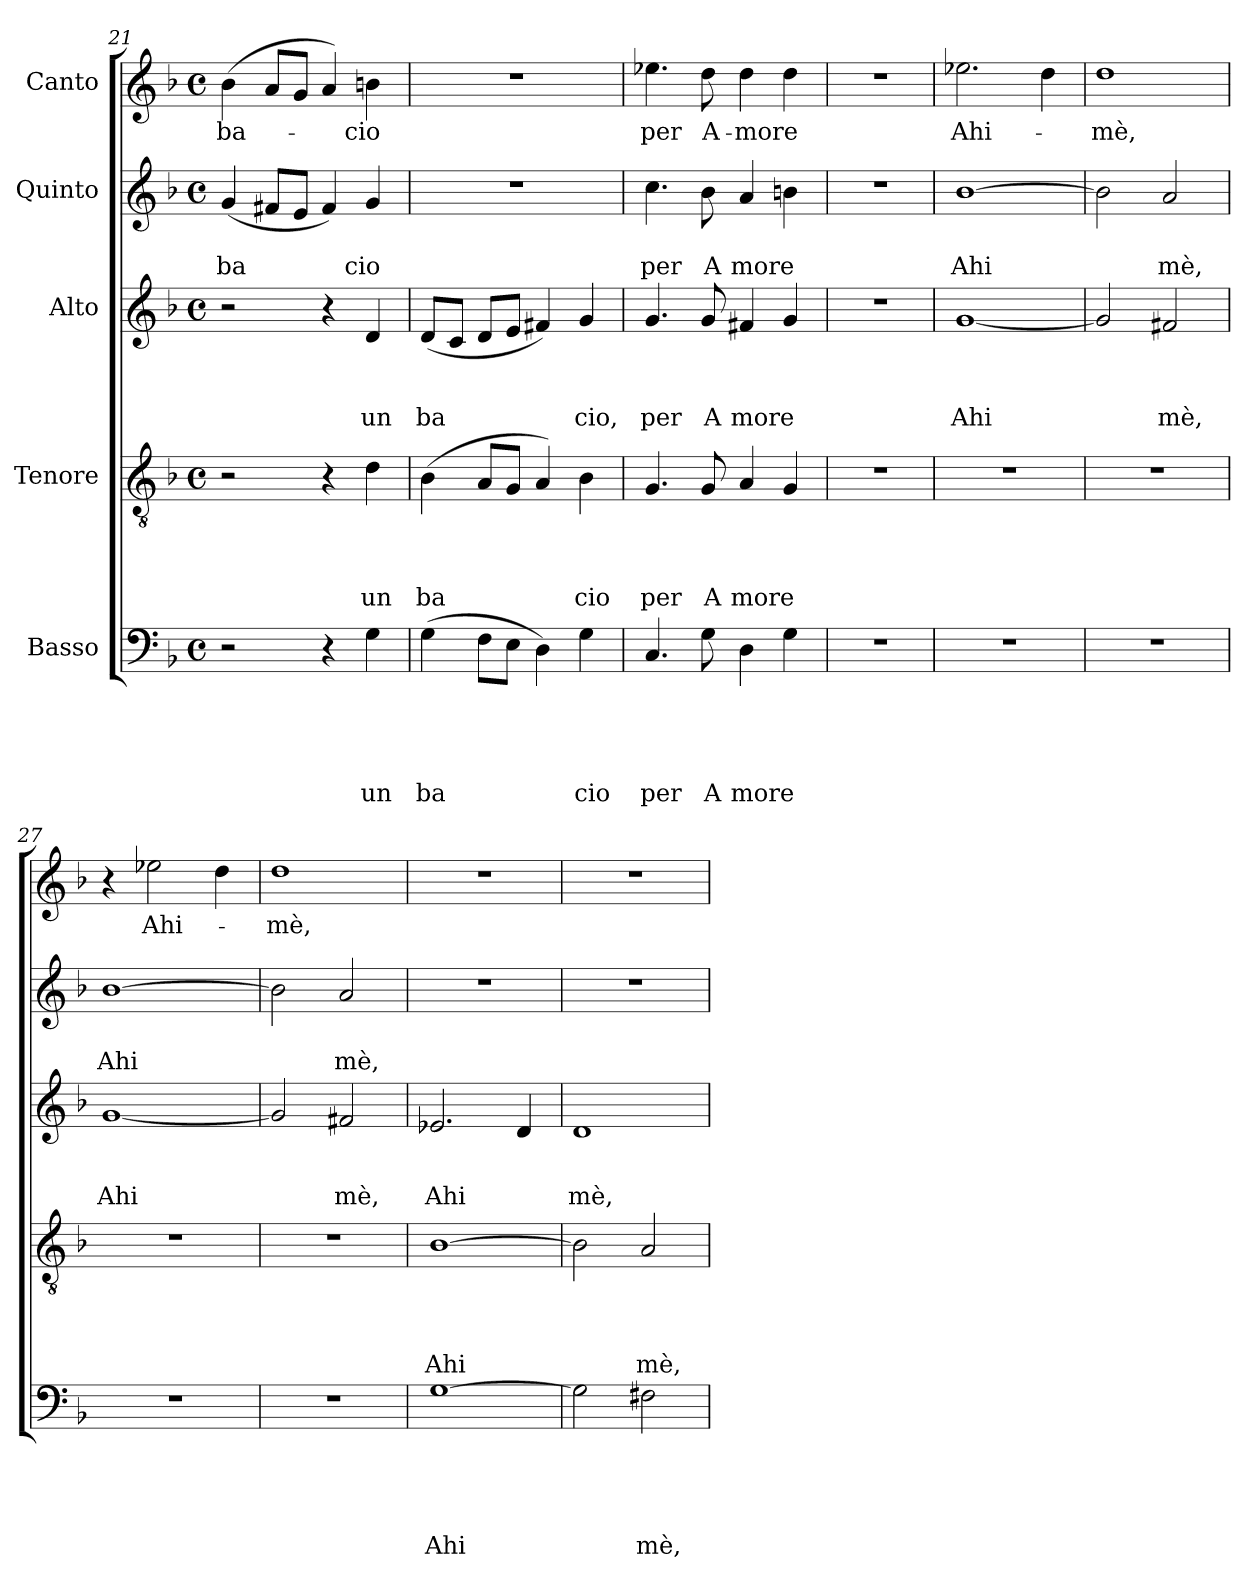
**kern	**text	**text	**text	**text	**text	**kern	**text	**text	**text	**text	**kern	**text	**text	**text	**kern	**text	**text	**kern	**text
*part5	*part5	*part5	*part5	*part5	*part5	*part4	*part4	*part4	*part4	*part4	*part3	*part3	*part3	*part3	*part2	*part2	*part2	*part1	*part1
*staff5	*staff5	*staff5	*staff5	*staff5	*staff5	*staff4	*staff4	*staff4	*staff4	*staff4	*staff3	*staff3	*staff3	*staff3	*staff2	*staff2	*staff2	*staff1	*staff1
*I"Basso	*	*	*	*	*	*I"Tenore	*	*	*	*	*I"Alto	*	*	*	*I"Quinto	*	*	*I"Canto	*
!!LO:PB:g=z
*clefF4	*	*	*	*	*	*clefGv2	*	*	*	*	*clefG2	*	*	*	*clefG2	*	*	*clefG2	*
*k[b-]	*	*	*	*	*	*k[b-]	*	*	*	*	*k[b-]	*	*	*	*k[b-]	*	*	*k[b-]	*
*F:	*	*	*	*	*	*F:	*	*	*	*	*F:	*	*	*	*F:	*	*	*F:	*
*M4/4	*	*	*	*	*	*M4/4	*	*	*	*	*M4/4	*	*	*	*M4/4	*	*	*M4/4	*
*met(c)	*	*	*	*	*	*met(c)	*	*	*	*	*met(c)	*	*	*	*met(c)	*	*	*met(c)	*
=21	=21	=21	=21	=21	=21	=21	=21	=21	=21	=21	=21	=21	=21	=21	=21	=21	=21	=21	=21
!	!	!	!	!	!	!	!	!	!	!	!	!	!	!	!	!	!LO:LY:b	!	!LO:LY:b
2r	.	.	.	.	.	2r	.	.	.	.	2r	.	.	.	(<4g/	.	ba	(>4b-\	ba-
.	.	.	.	.	.	.	.	.	.	.	.	.	.	.	8f#X/L	.	.	8a/L	.
.	.	.	.	.	.	.	.	.	.	.	.	.	.	.	8e/J	.	.	8g/J	.
4r	.	.	.	.	.	4r	.	.	.	.	4r	.	.	.	4f#/)	.	.	4a/)	.
!	!	!	!	!	!LO:LY:b	!	!	!	!	!LO:LY:b	!	!	!	!LO:LY:b	!	!	!LO:LY:b	!	!LO:LY:b
4G\	.	.	.	.	un	4d\	.	.	.	un	4d/	.	.	un	4g/	.	cio	4bn\	-cio
=22	=22	=22	=22	=22	=22	=22	=22	=22	=22	=22	=22	=22	=22	=22	=22	=22	=22	=22	=22
!	!	!	!	!	!LO:LY:b	!	!	!	!	!LO:LY:b	!	!	!	!LO:LY:b	!	!	!	!	!
(>4G\	.	.	.	.	ba	(>4B-\	.	.	.	ba	(<8d/L	.	.	ba	1r	.	.	1r	.
.	.	.	.	.	.	.	.	.	.	.	8c/J	.	.	.	.	.	.	.	.
8F\L	.	.	.	.	.	8A/L	.	.	.	.	8d/L	.	.	.	.	.	.	.	.
8E\J	.	.	.	.	.	8G/J	.	.	.	.	8e/J	.	.	.	.	.	.	.	.
4D\)	.	.	.	.	.	4A/)	.	.	.	.	4f#X/)	.	.	.	.	.	.	.	.
!	!	!	!	!	!LO:LY:b	!	!	!	!	!LO:LY:b	!	!	!	!LO:LY:b	!	!	!	!	!
4G\	.	.	.	.	cio	4B-\	.	.	.	cio	4g/	.	.	cio,	.	.	.	.	.
=23	=23	=23	=23	=23	=23	=23	=23	=23	=23	=23	=23	=23	=23	=23	=23	=23	=23	=23	=23
!	!	!	!	!	!LO:LY:b	!	!	!	!	!LO:LY:b	!	!	!	!LO:LY:b	!	!	!LO:LY:b	!	!LO:LY:b
4.C/	.	.	.	.	per	4.G/	.	.	.	per	4.g/	.	.	per	4.cc\	.	per	4.ee-X\	per
!	!	!	!	!	!LO:LY:b	!	!	!	!	!LO:LY:b	!	!	!	!LO:LY:b	!	!	!LO:LY:b	!	!LO:LY:b
8G\	.	.	.	.	A	8G/	.	.	.	A	8g/	.	.	A	8b-\	.	A	8dd\	A-
!	!	!	!	!	!LO:LY:b	!	!	!	!	!LO:LY:b	!	!	!	!LO:LY:b	!	!	!LO:LY:b	!	!LO:LY:b
4D\	.	.	.	.	more	4A/	.	.	.	more	4f#X/	.	.	more	4a/	.	more	4dd\	-more
4G\	.	.	.	.	.	4G/	.	.	.	.	4g/	.	.	.	4bn\	.	.	4dd\	.
=24	=24	=24	=24	=24	=24	=24	=24	=24	=24	=24	=24	=24	=24	=24	=24	=24	=24	=24	=24
1r	.	.	.	.	.	1r	.	.	.	.	1r	.	.	.	1r	.	.	1r	.
=25	=25	=25	=25	=25	=25	=25	=25	=25	=25	=25	=25	=25	=25	=25	=25	=25	=25	=25	=25
!	!	!	!	!	!	!	!	!	!	!	!	!	!	!LO:LY:b	!	!	!LO:LY:b	!	!LO:LY:b
1r	.	.	.	.	.	1r	.	.	.	.	[<1g	.	.	Ahi	[>1b-	.	Ahi	2.ee-X\	Ahi-
.	.	.	.	.	.	.	.	.	.	.	.	.	.	.	.	.	.	4dd\	.
=26	=26	=26	=26	=26	=26	=26	=26	=26	=26	=26	=26	=26	=26	=26	=26	=26	=26	=26	=26
!	!	!	!	!	!	!	!	!	!	!	!	!	!	!	!	!	!	!	!LO:LY:b
1r	.	.	.	.	.	1r	.	.	.	.	2g/]	.	.	.	2b-\]	.	.	1dd	-mè,
!	!	!	!	!	!	!	!	!	!	!	!	!	!	!LO:LY:b	!	!	!LO:LY:b	!	!
.	.	.	.	.	.	.	.	.	.	.	2f#X/	.	.	mè,	2a/	.	mè,	.	.
=27	=27	=27	=27	=27	=27	=27	=27	=27	=27	=27	=27	=27	=27	=27	=27	=27	=27	=27	=27
!	!	!	!	!	!	!	!	!	!	!	!	!	!	!LO:LY:b	!	!	!LO:LY:b	!	!
1r	.	.	.	.	.	1r	.	.	.	.	[<1g	.	.	Ahi	[>1b-	.	Ahi	4r	.
!	!	!	!	!	!	!	!	!	!	!	!	!	!	!	!	!	!	!	!LO:LY:b
.	.	.	.	.	.	.	.	.	.	.	.	.	.	.	.	.	.	2ee-X\	Ahi-
.	.	.	.	.	.	.	.	.	.	.	.	.	.	.	.	.	.	4dd\	.
=28	=28	=28	=28	=28	=28	=28	=28	=28	=28	=28	=28	=28	=28	=28	=28	=28	=28	=28	=28
!	!	!	!	!	!	!	!	!	!	!	!	!	!	!	!	!	!	!	!LO:LY:b
1r	.	.	.	.	.	1r	.	.	.	.	2g/]	.	.	.	2b-\]	.	.	1dd	-mè,
!	!	!	!	!	!	!	!	!	!	!	!	!	!	!LO:LY:b	!	!	!LO:LY:b	!	!
.	.	.	.	.	.	.	.	.	.	.	2f#X/	.	.	mè,	2a/	.	mè,	.	.
=29	=29	=29	=29	=29	=29	=29	=29	=29	=29	=29	=29	=29	=29	=29	=29	=29	=29	=29	=29
!	!	!	!	!	!LO:LY:b	!	!	!	!	!LO:LY:b	!	!	!	!LO:LY:b	!	!	!	!	!
[>1G	.	.	.	.	Ahi	[>1B-	.	.	.	Ahi	2.e-X/	.	.	Ahi	1r	.	.	1r	.
.	.	.	.	.	.	.	.	.	.	.	4d/	.	.	.	.	.	.	.	.
=30	=30	=30	=30	=30	=30	=30	=30	=30	=30	=30	=30	=30	=30	=30	=30	=30	=30	=30	=30
!	!	!	!	!	!	!	!	!	!	!	!	!	!	!LO:LY:b	!	!	!	!	!
2G\]	.	.	.	.	.	2B-\]	.	.	.	.	1d	.	.	mè,	1r	.	.	1r	.
!	!	!	!	!	!LO:LY:b	!	!	!	!	!LO:LY:b	!	!	!	!	!	!	!	!	!
2F#X\	.	.	.	.	mè,	2A/	.	.	.	mè,	.	.	.	.	.	.	.	.	.
=	=	=	=	=	=	=	=	=	=	=	=	=	=	=	=	=	=	=	=
*-	*-	*-	*-	*-	*-	*-	*-	*-	*-	*-	*-	*-	*-	*-	*-	*-	*-	*-	*-
